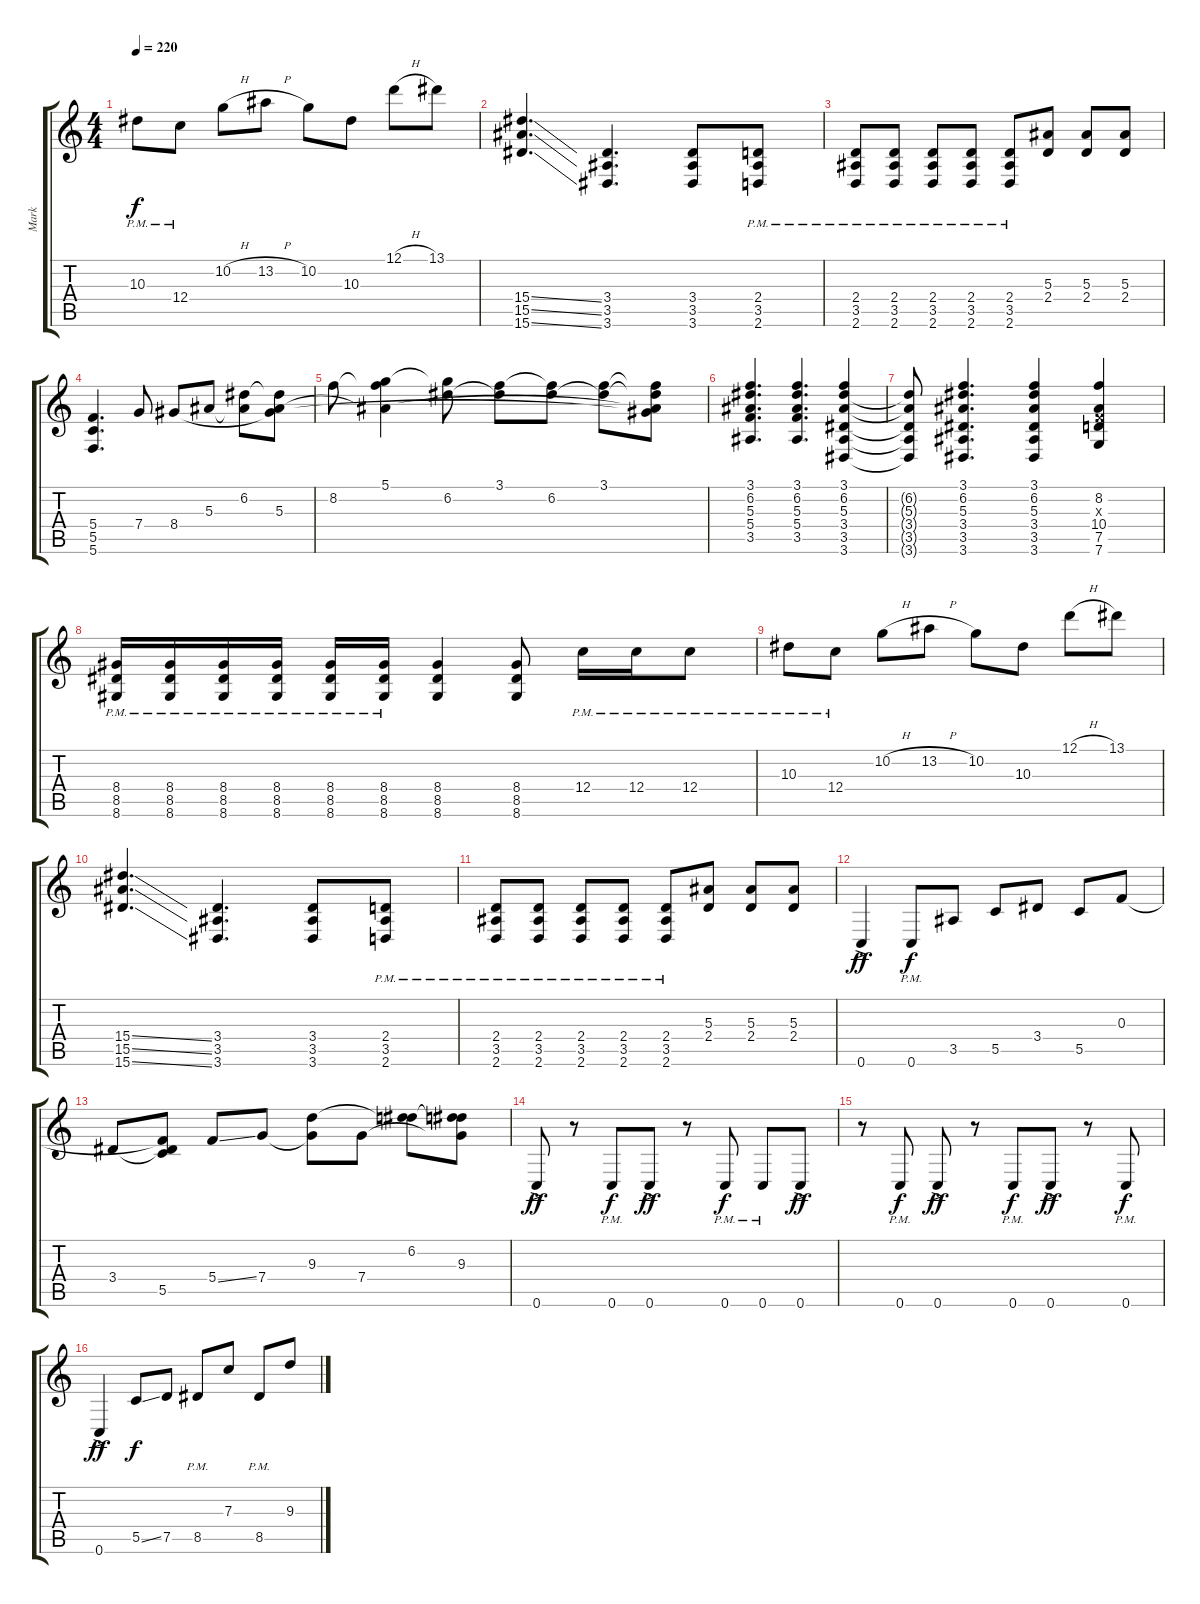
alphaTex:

\track ("Mark" "Mark") {instrument overdrivenguitar}
\staff {score tabs}
\tuning (D4 A3 F3 C3 G2 C2) {hide}
\ts (4 4)
\tempo 220
\clef g2
\ks c
10.3{pm}.8{dy f} 12.4{pm}.8 10.2{h}.8 13.2{h}.8 10.2.8 10.3.8 12.1{h}.8 13.1.8 |
(15.4{ss} 15.5{ss} 15.6{ss}).4{d} (3.4 3.5 3.6).4{d} (3.4 3.5 3.6).8 (2.4{pm} 3.5{pm} 2.6{pm}).8 |
(2.4{pm} 3.5{pm} 2.6{pm}).8 (2.4{pm} 3.5{pm} 2.6{pm}).8 (2.4{pm} 3.5{pm} 2.6{pm}).8 (2.4{pm} 3.5{pm} 2.6{pm}).8 (2.4{pm} 3.5{pm} 2.6{pm}).8 (5.3 2.4).8 (5.3 2.4).8 (5.3 2.4).8 |
(5.4 5.5 5.6).4{d} 7.4.8 8.4.8 5.3.8 (6.2 5.3{t}).8 (6.2{t} 5.3 8.4{t}).8 |
8.2.8 (5.1 8.2{t} 5.3{t}).4 (5.1{t} 6.2).8 (3.1 6.2{t}).8 (3.1{t} 6.2).8 (3.1 6.2{t}).8 (3.1{t} 6.2{t} 5.3{t} 8.4{t}).8 |
(3.1 6.2 5.3 5.4 3.5).4{d} (3.1 6.2 5.3 5.4 3.5).4{d} (3.1 6.2 5.3 3.4 3.5 3.6).4 |
(6.2{t} 5.3{t} 3.4{t} 3.5{t} 3.6{t}).8 (3.1 6.2 5.3 3.4 3.5 3.6).4{d} (3.1 6.2 5.3 3.4 3.5 3.6).4 (8.2 0.3{x} 10.4 7.5 7.6).4 |
(8.4{pm} 8.5{pm} 8.6{pm}).16 (8.4{pm} 8.5{pm} 8.6{pm}).16 (8.4{pm} 8.5{pm} 8.6{pm}).16 (8.4{pm} 8.5{pm} 8.6{pm}).16 (8.4{pm} 8.5{pm} 8.6{pm}).16 (8.4{pm} 8.5{pm} 8.6{pm}).16 (8.4 8.5 8.6).4 (8.4 8.5 8.6).8 12.4{pm}.16 12.4{pm}.16 12.4{pm}.8 |
10.3{pm}.8 12.4{pm}.8 10.2{h}.8 13.2{h}.8 10.2.8 10.3.8 12.1{h}.8 13.1.8 |
(15.4{ss} 15.5{ss} 15.6{ss}).4{d} (3.4 3.5 3.6).4{d} (3.4 3.5 3.6).8 (2.4{pm} 3.5{pm} 2.6{pm}).8 |
(2.4{pm} 3.5{pm} 2.6{pm}).8 (2.4{pm} 3.5{pm} 2.6{pm}).8 (2.4{pm} 3.5{pm} 2.6{pm}).8 (2.4{pm} 3.5{pm} 2.6{pm}).8 (2.4{pm} 3.5{pm} 2.6{pm}).8 (5.3 2.4).8 (5.3 2.4).8 (5.3 2.4).8 |
0.6{ac}.4{dy ff} 0.6{pm}.8{dy f} 3.5.8 5.5.8 3.4.8 5.5.8 0.3.8 |
3.4.8 (0.3{t} 3.4{t} 5.5).8 5.4{ss}.8 7.4.8 (9.3 7.4{t}).8 7.4.8 (6.2 9.3{t}).8 (6.2{t} 9.3 7.4{t}).8 |
0.6{ac}.8{dy ff} r.8 0.6{pm}.8{dy f} 0.6{ac}.8{dy ff} r.8 0.6{pm}.8{dy f} 0.6{pm}.8 0.6{ac}.8{dy ff} |
r.8 0.6{pm}.8{dy f} 0.6{ac}.8{dy ff} r.8 0.6{pm}.8{dy f} 0.6{ac}.8{dy ff} r.8 0.6{pm}.8{dy f} |
0.6{ac}.4{dy ff} 5.5{ss}.8{dy f} 7.5.8 8.5{pm}.8 7.3.8 8.5{pm}.8 9.3{h}.8
